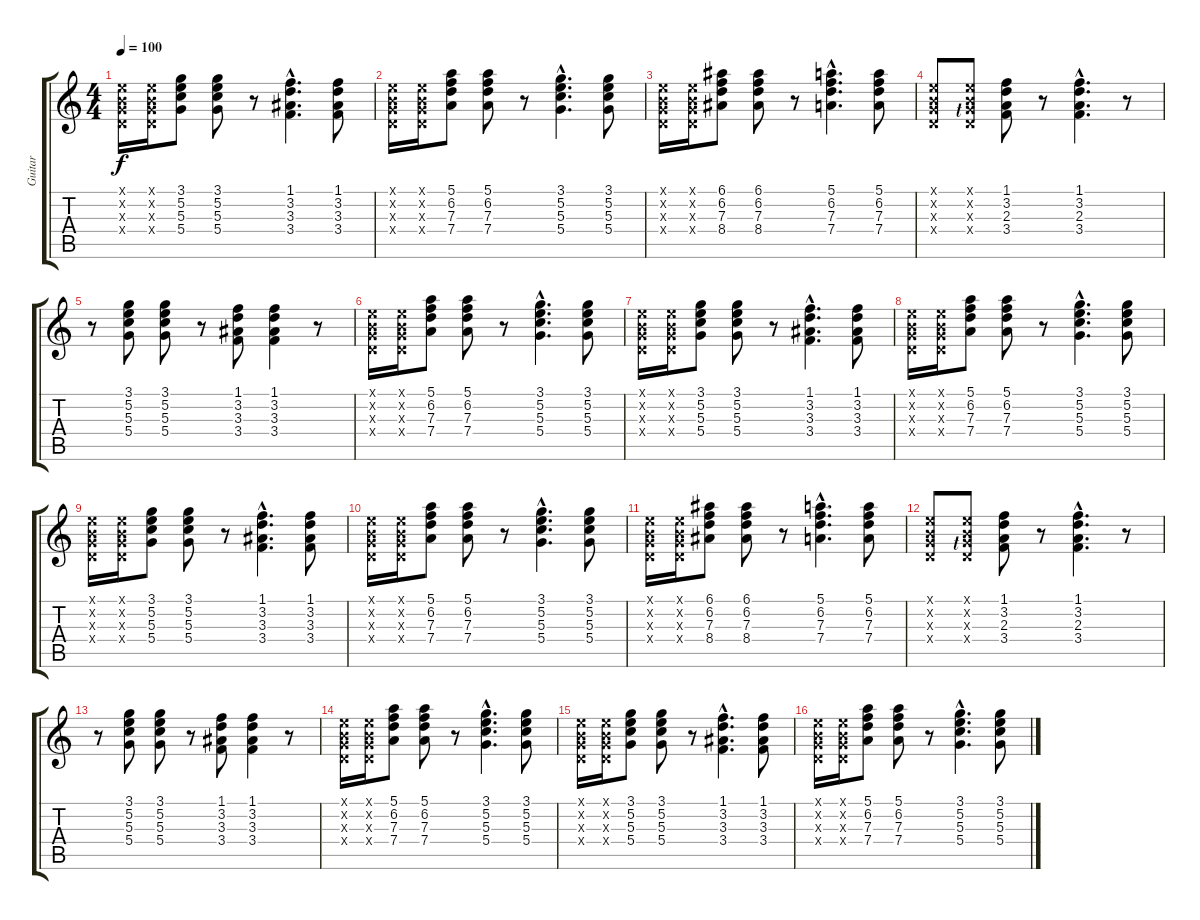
\track ("Guitar" "Guitar") {instrument overdrivenguitar}
\staff {score tabs}
\tuning (E4 B3 G3 D3 A2 E2) {hide}
\ts (4 4)
\tempo 100
\clef g2
\ks c
(0.1{x} 0.2{x} 0.3{x} 0.4{x}).16{dy f} (0.1{x} 0.2{x} 0.3{x} 0.4{x}).16 (3.1 5.2 5.3 5.4).8 (3.1 5.2 5.3 5.4).8 r.8 (1.1{hac} 3.2{hac} 3.3{hac} 3.4{hac}).4{d} (1.1 3.2 3.3 3.4).8 |
(0.1{x} 0.2{x} 0.3{x} 0.4{x}).16 (0.1{x} 0.2{x} 0.3{x} 0.4{x}).16 (5.1 6.2 7.3 7.4).8 (5.1 6.2 7.3 7.4).8 r.8 (3.1{hac} 5.2{hac} 5.3{hac} 5.4{hac}).4{d} (3.1 5.2 5.3 5.4).8 |
(0.1{x} 0.2{x} 0.3{x} 0.4{x}).16 (0.1{x} 0.2{x} 0.3{x} 0.4{x}).16 (6.1 6.2 7.3 8.4).8 (6.1 6.2 7.3 8.4).8 r.8 (5.1{hac} 6.2{hac} 7.3{hac} 7.4{hac}).4{d} (5.1 6.2 7.3 7.4).8 |
(0.1{x} 0.2{x} 0.3{x} 0.4{x}).8 (0.1{x} 0.2{x} 0.3{x lf 1} 0.4{x}).8 (1.1 3.2 2.3 3.4).8 r.8 (1.1{hac} 3.2{hac} 2.3{hac} 3.4{hac}).4{d} r.8 |
r.8 (3.1 5.2 5.3 5.4).8 (3.1 5.2 5.3 5.4).8 r.8 (1.1 3.2 3.3 3.4).8 (1.1 3.2 3.3 3.4).4 r.8 |
(0.1{x} 0.2{x} 0.3{x} 0.4{x}).16 (0.1{x} 0.2{x} 0.3{x} 0.4{x}).16 (5.1 6.2 7.3 7.4).8 (5.1 6.2 7.3 7.4).8 r.8 (3.1{hac} 5.2{hac} 5.3{hac} 5.4{hac}).4{d} (3.1 5.2 5.3 5.4).8 |
(0.1{x} 0.2{x} 0.3{x} 0.4{x}).16 (0.1{x} 0.2{x} 0.3{x} 0.4{x}).16 (3.1 5.2 5.3 5.4).8 (3.1 5.2 5.3 5.4).8 r.8 (1.1{hac} 3.2{hac} 3.3{hac} 3.4{hac}).4{d} (1.1 3.2 3.3 3.4).8 |
(0.1{x} 0.2{x} 0.3{x} 0.4{x}).16 (0.1{x} 0.2{x} 0.3{x} 0.4{x}).16 (5.1 6.2 7.3 7.4).8 (5.1 6.2 7.3 7.4).8 r.8 (3.1{hac} 5.2{hac} 5.3{hac} 5.4{hac}).4{d} (3.1 5.2 5.3 5.4).8 |
(0.1{x} 0.2{x} 0.3{x} 0.4{x}).16 (0.1{x} 0.2{x} 0.3{x} 0.4{x}).16 (3.1 5.2 5.3 5.4).8 (3.1 5.2 5.3 5.4).8 r.8 (1.1{hac} 3.2{hac} 3.3{hac} 3.4{hac}).4{d} (1.1 3.2 3.3 3.4).8 |
(0.1{x} 0.2{x} 0.3{x} 0.4{x}).16 (0.1{x} 0.2{x} 0.3{x} 0.4{x}).16 (5.1 6.2 7.3 7.4).8 (5.1 6.2 7.3 7.4).8 r.8 (3.1{hac} 5.2{hac} 5.3{hac} 5.4{hac}).4{d} (3.1 5.2 5.3 5.4).8 |
(0.1{x} 0.2{x} 0.3{x} 0.4{x}).16 (0.1{x} 0.2{x} 0.3{x} 0.4{x}).16 (6.1 6.2 7.3 8.4).8 (6.1 6.2 7.3 8.4).8 r.8 (5.1{hac} 6.2{hac} 7.3{hac} 7.4{hac}).4{d} (5.1 6.2 7.3 7.4).8 |
(0.1{x} 0.2{x} 0.3{x} 0.4{x}).8 (0.1{x} 0.2{x} 0.3{x lf 1} 0.4{x}).8 (1.1 3.2 2.3 3.4).8 r.8 (1.1{hac} 3.2{hac} 2.3{hac} 3.4{hac}).4{d} r.8 |
r.8 (3.1 5.2 5.3 5.4).8 (3.1 5.2 5.3 5.4).8 r.8 (1.1 3.2 3.3 3.4).8 (1.1 3.2 3.3 3.4).4 r.8 |
(0.1{x} 0.2{x} 0.3{x} 0.4{x}).16 (0.1{x} 0.2{x} 0.3{x} 0.4{x}).16 (5.1 6.2 7.3 7.4).8 (5.1 6.2 7.3 7.4).8 r.8 (3.1{hac} 5.2{hac} 5.3{hac} 5.4{hac}).4{d} (3.1 5.2 5.3 5.4).8 |
(0.1{x} 0.2{x} 0.3{x} 0.4{x}).16 (0.1{x} 0.2{x} 0.3{x} 0.4{x}).16 (3.1 5.2 5.3 5.4).8 (3.1 5.2 5.3 5.4).8 r.8 (1.1{hac} 3.2{hac} 3.3{hac} 3.4{hac}).4{d} (1.1 3.2 3.3 3.4).8 |
(0.1{x} 0.2{x} 0.3{x} 0.4{x}).16 (0.1{x} 0.2{x} 0.3{x} 0.4{x}).16 (5.1 6.2 7.3 7.4).8 (5.1 6.2 7.3 7.4).8 r.8 (3.1{hac} 5.2{hac} 5.3{hac} 5.4{hac}).4{d} (3.1 5.2 5.3 5.4).8
